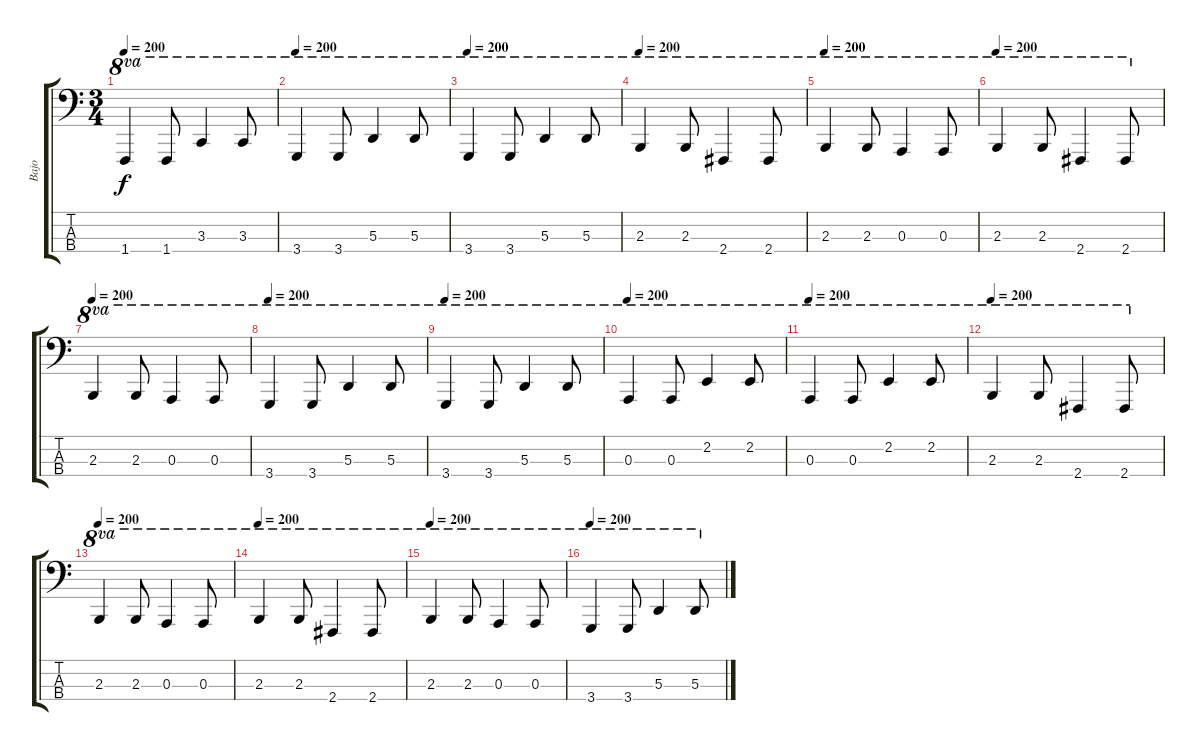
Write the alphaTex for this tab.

\track ("Bajo" "Bajo") {instrument electricbassfinger}
\staff {score tabs}
\tuning (G2 D2 A1 E1) {hide}
\ts (3 4)
\tempo 200
\clef f4
\ks c
1.4.4{ot 8va dy f} 1.4.8{ot 8va} 3.3.4{ot 8va} 3.3.8{ot 8va} |
\tempo 200
3.4.4{ot 8va} 3.4.8{ot 8va} 5.3.4{ot 8va} 5.3.8{ot 8va} |
\tempo 200
3.4.4{ot 8va} 3.4.8{ot 8va} 5.3.4{ot 8va} 5.3.8{ot 8va} |
\tempo 200
2.3.4{ot 8va} 2.3.8{ot 8va} 2.4.4{ot 8va} 2.4.8{ot 8va} |
\tempo 200
2.3.4{ot 8va} 2.3.8{ot 8va} 0.3.4{ot 8va} 0.3.8{ot 8va} |
\tempo 200
2.3.4{ot 8va} 2.3.8{ot 8va} 2.4.4{ot 8va} 2.4.8{ot 8va} |
\tempo 200
2.3.4{ot 8va} 2.3.8{ot 8va} 0.3.4{ot 8va} 0.3.8{ot 8va} |
\tempo 200
3.4.4{ot 8va} 3.4.8{ot 8va} 5.3.4{ot 8va} 5.3.8{ot 8va} |
\tempo 200
3.4.4{ot 8va} 3.4.8{ot 8va} 5.3.4{ot 8va} 5.3.8{ot 8va} |
\tempo 200
0.3.4{ot 8va} 0.3.8{ot 8va} 2.2.4{ot 8va} 2.2.8{ot 8va} |
\tempo 200
0.3.4{ot 8va} 0.3.8{ot 8va} 2.2.4{ot 8va} 2.2.8{ot 8va} |
\tempo 200
2.3.4{ot 8va} 2.3.8{ot 8va} 2.4.4{ot 8va} 2.4.8{ot 8va} |
\tempo 200
2.3.4{ot 8va} 2.3.8{ot 8va} 0.3.4{ot 8va} 0.3.8{ot 8va} |
\tempo 200
2.3.4{ot 8va} 2.3.8{ot 8va} 2.4.4{ot 8va} 2.4.8{ot 8va} |
\tempo 200
2.3.4{ot 8va} 2.3.8{ot 8va} 0.3.4{ot 8va} 0.3.8{ot 8va} |
\tempo 200
3.4.4{ot 8va} 3.4.8{ot 8va} 5.3.4{ot 8va} 5.3.8{ot 8va}
